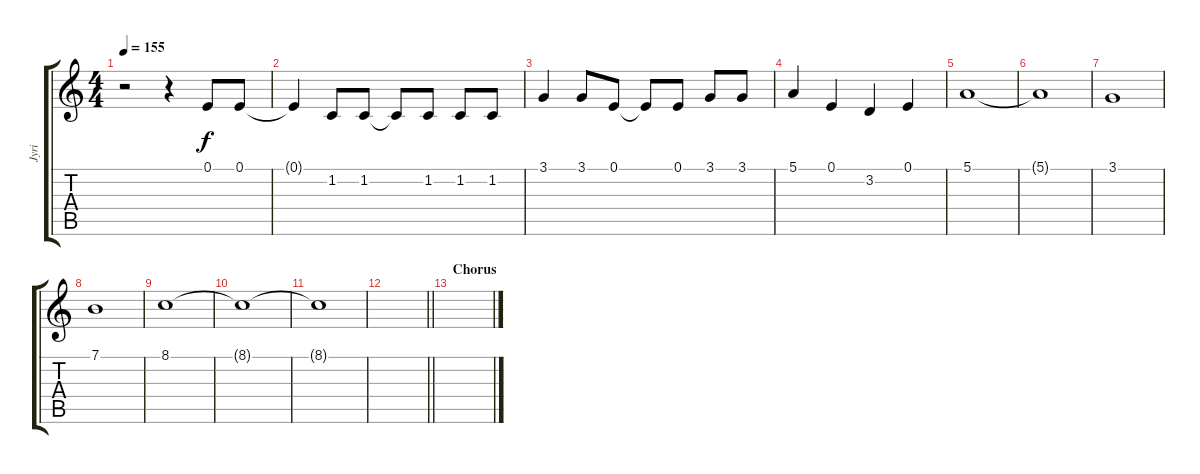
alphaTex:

\track ("Jyri" "Jyri") {instrument lead1square}
\staff {score tabs}
\tuning (E4 B3 G3 D3 A2 E2) {hide}
\ts (4 4)
\tempo 155
\clef g2
\ks c
r.2{dy f} r.4 0.1.8 0.1.8 |
0.1{t}.4 1.2.8 1.2.8 1.2{t}.8 1.2.8 1.2.8 1.2.8 |
3.1.4 3.1.8 0.1.8 0.1{t}.8 0.1.8 3.1.8 3.1.8 |
5.1.4 0.1.4 3.2.4 0.1.4 |
5.1.1{volume 13} |
5.1{t}.1 |
3.1.1 |
7.1.1 |
8.1.1 |
8.1{t}.1 |
8.1{t}.1 |
\barLineRight lightlight
|
\section ("" "Chorus")
